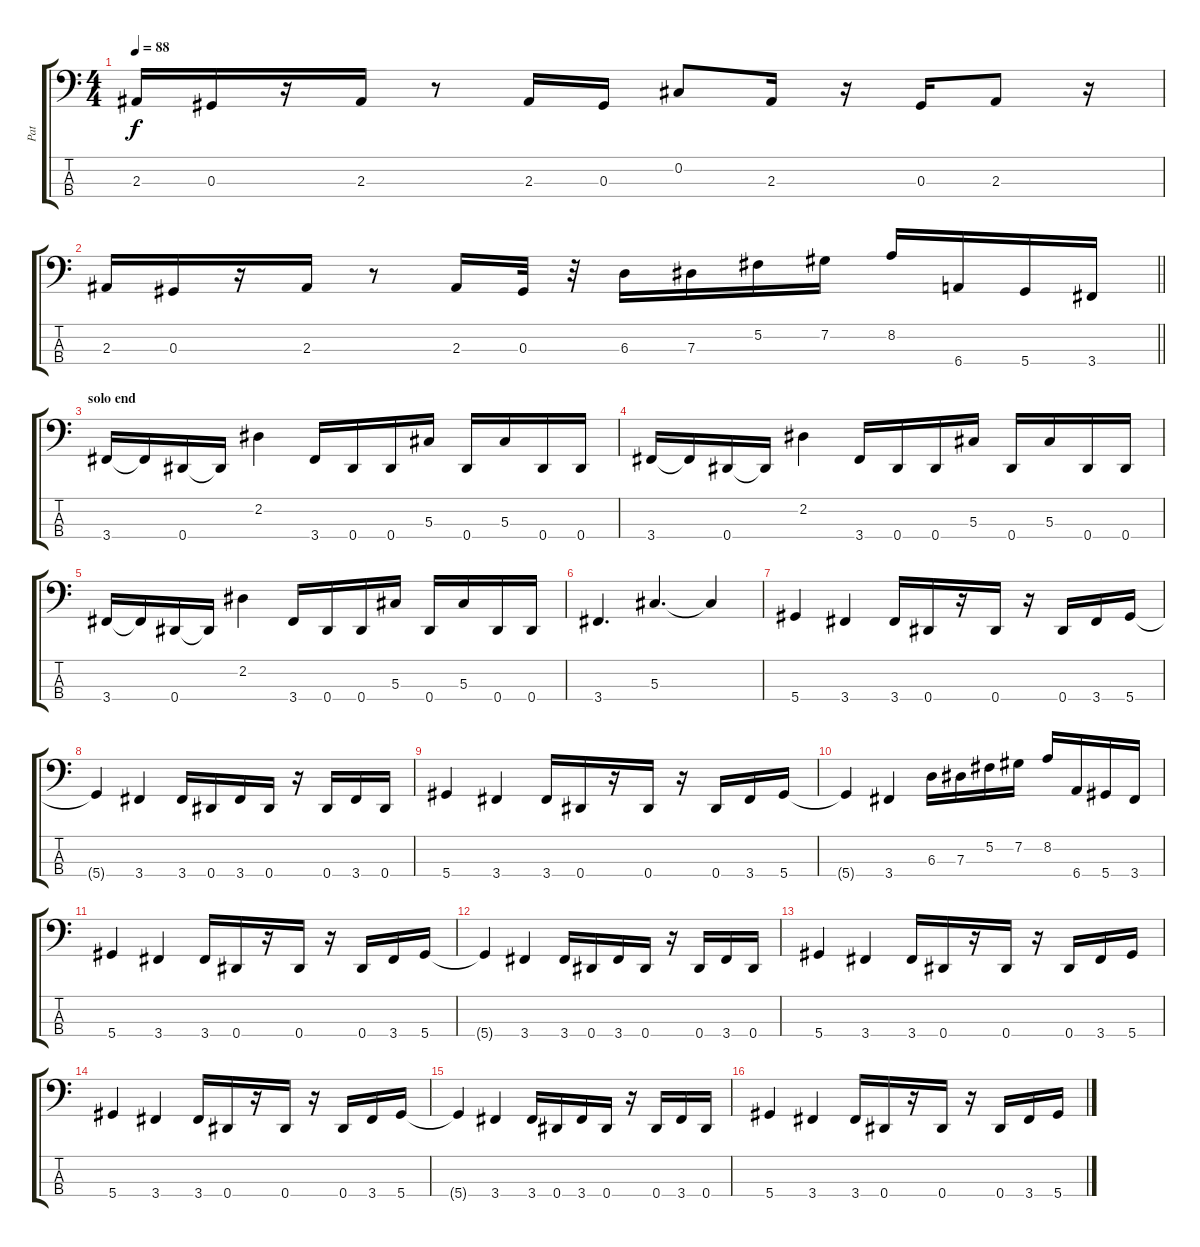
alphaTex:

\track ("Pat" "Pat") {instrument electricbasspick}
\staff {score tabs}
\tuning (Gb2 Db2 Ab1 Eb1) {hide}
\ts (4 4)
\tempo 88
\clef f4
\ks c
2.3.16{dy f} 0.3.16 r.16 2.3.16 r.8 2.3.16 0.3.16 0.2.8 2.3.16 r.16 0.3.16 2.3.8 r.16 |
\barLineRight lightlight
2.3.16 0.3.16 r.16 2.3.16 r.8 2.3.16 0.3.32 r.32 6.3.16 7.3.16 5.2.16 7.2.16 8.2.16 6.4.16 5.4.16 3.4.16 |
\section ("" "solo end")
3.4.16 3.4{t}.16 0.4.16 0.4{t}.16 2.2.4 3.4.16 0.4.16 0.4.16 5.3.16 0.4.16 5.3.16 0.4.16 0.4.16 |
3.4.16 3.4{t}.16 0.4.16 0.4{t}.16 2.2.4 3.4.16 0.4.16 0.4.16 5.3.16 0.4.16 5.3.16 0.4.16 0.4.16 |
3.4.16 3.4{t}.16 0.4.16 0.4{t}.16 2.2.4 3.4.16 0.4.16 0.4.16 5.3.16 0.4.16 5.3.16 0.4.16 0.4.16 |
3.4.4{d} 5.3.4{d} 5.3{t}.4 |
5.4.4 3.4.4 3.4.16 0.4.16 r.16 0.4.16 r.16 0.4.16 3.4.16 5.4.16 |
5.4{t}.4 3.4.4 3.4.16 0.4.16 3.4.16 0.4.16 r.16 0.4.16 3.4.16 0.4.16 |
5.4.4 3.4.4 3.4.16 0.4.16 r.16 0.4.16 r.16 0.4.16 3.4.16 5.4.16 |
5.4{t}.4 3.4.4 6.3.16 7.3.16 5.2.16 7.2.16 8.2.16 6.4.16 5.4.16 3.4.16 |
5.4.4 3.4.4 3.4.16 0.4.16 r.16 0.4.16 r.16 0.4.16 3.4.16 5.4.16 |
5.4{t}.4 3.4.4 3.4.16 0.4.16 3.4.16 0.4.16 r.16 0.4.16 3.4.16 0.4.16 |
5.4.4 3.4.4 3.4.16 0.4.16 r.16 0.4.16 r.16 0.4.16 3.4.16 5.4.16 |
5.4.4 3.4.4 3.4.16 0.4.16 r.16 0.4.16 r.16 0.4.16 3.4.16 5.4.16 |
5.4{t}.4 3.4.4 3.4.16 0.4.16 3.4.16 0.4.16 r.16 0.4.16 3.4.16 0.4.16 |
5.4.4 3.4.4 3.4.16 0.4.16 r.16 0.4.16 r.16 0.4.16 3.4.16 5.4.16
